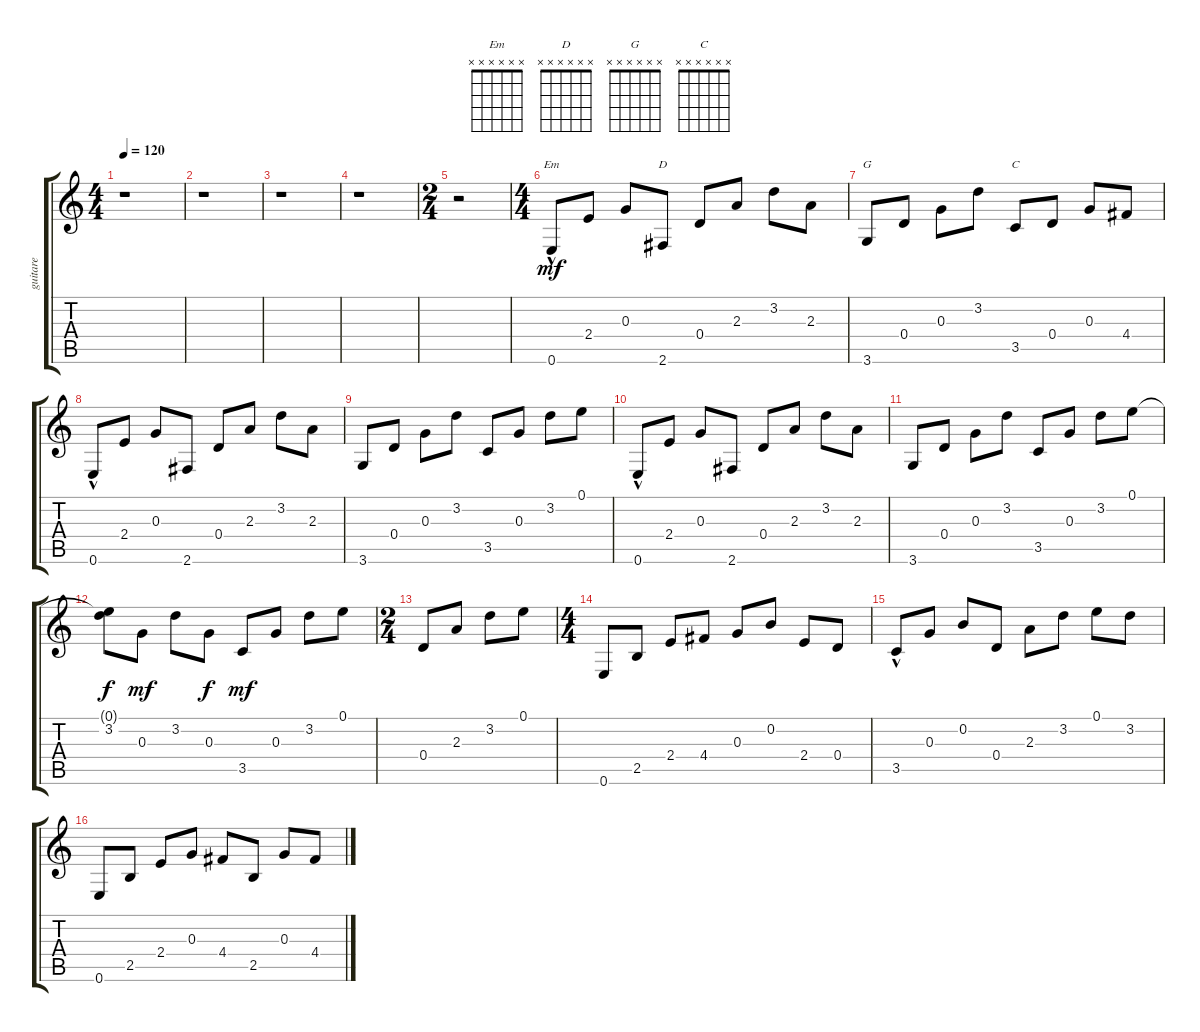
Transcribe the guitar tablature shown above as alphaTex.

\track ("guitare" "guitare") {instrument acousticguitarsteel}
\staff {score tabs}
\tuning (E4 B3 G3 D3 A2 E2) {hide}
\chord ("Em" x x x x x x) {firstfret 0}
\chord ("D" x x x x x x) {firstfret 0}
\chord ("G" x x x x x x) {firstfret 0}
\chord ("C" x x x x x x) {firstfret 0}
\ts (4 4)
\tempo 120
\clef g2
\ks c
r.1{dy mf instrument acousticguitarsteel} |
r.1 |
r.1 |
r.1 |
\ts (2 4)
r.2 |
\ts (4 4)
0.6{hac}.8{ch "Em"} 2.4.8 0.3.8 2.6.8{ch "D"} 0.4.8 2.3.8 3.2.8 2.3.8 |
3.6.8{ch "G"} 0.4.8 0.3.8 3.2.8 3.5.8{ch "C"} 0.4.8 0.3.8 4.4.8 |
0.6{hac}.8 2.4.8 0.3.8 2.6.8 0.4.8 2.3.8 3.2.8 2.3.8 |
3.6.8 0.4.8 0.3.8 3.2.8 3.5.8 0.3.8 3.2.8 0.1.8 |
0.6{hac}.8 2.4.8 0.3.8 2.6.8 0.4.8 2.3.8 3.2.8 2.3.8 |
3.6.8 0.4.8 0.3.8 3.2.8 3.5.8 0.3.8 3.2.8 0.1.8 |
(0.1{t} 3.2).8{dy f} 0.3.8{dy mf} 3.2.8 0.3.8{dy f} 3.5.8{dy mf} 0.3.8 3.2.8 0.1.8 |
\ts (2 4)
0.4.8 2.3.8 3.2.8 0.1.8 |
\ts (4 4)
0.6.8 2.5.8 2.4.8 4.4.8 0.3.8 0.2.8 2.4.8 0.4.8 |
3.5{hac}.8 0.3.8 0.2.8 0.4.8 2.3.8 3.2.8 0.1.8 3.2.8 |
0.6.8 2.5.8 2.4.8 0.3.8 4.4.8 2.5.8 0.3.8 4.4.8
